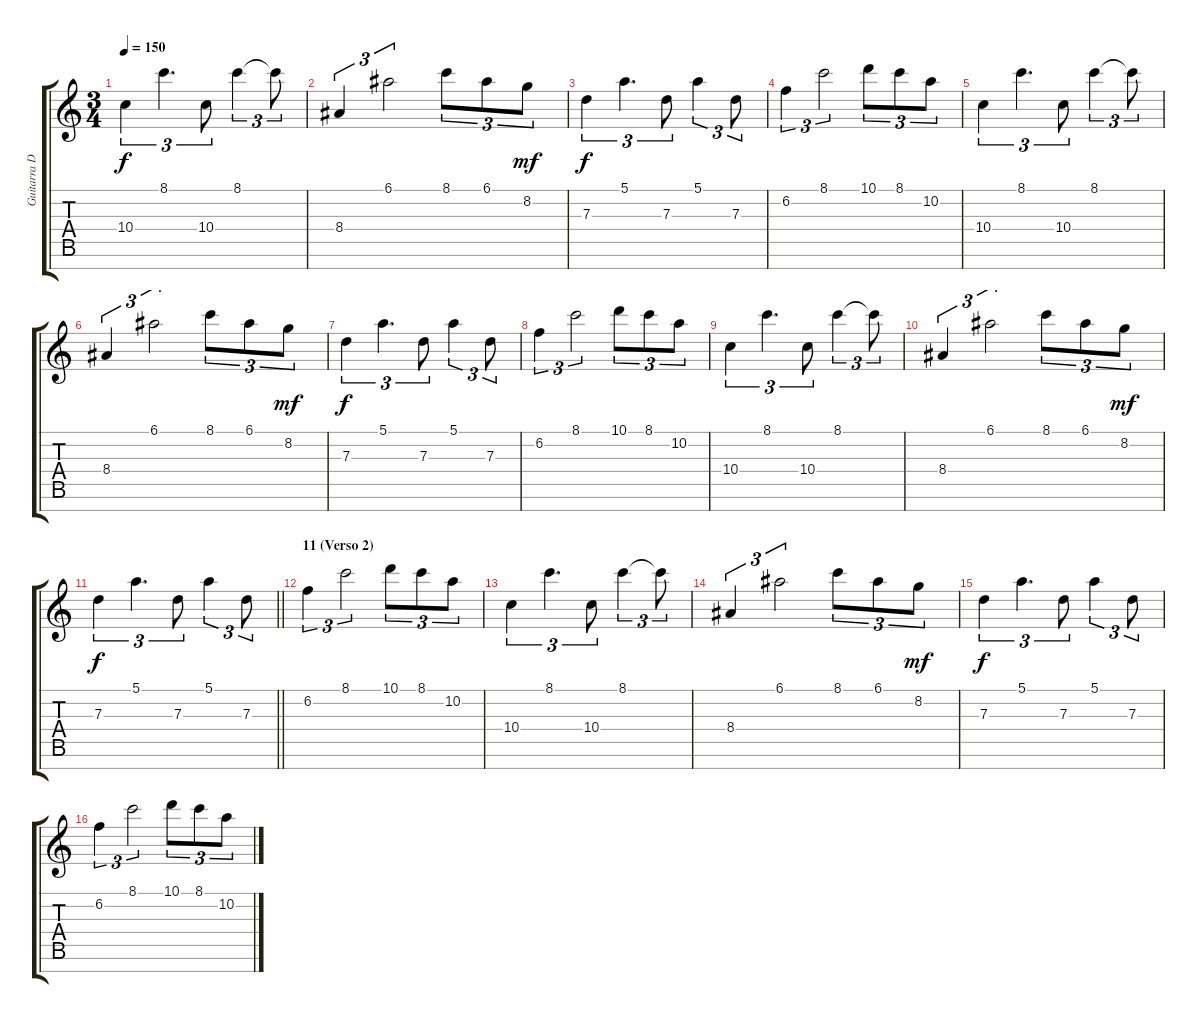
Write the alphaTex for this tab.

\track ("Guitarra Distorsión/Limpia" "Guitarra D") {instrument acousticguitarnylon}
\staff {score tabs}
\tuning (E4 B3 G3 D3 A2 E2 B1) {hide}
\ts (3 4)
\tempo 150
\clef g2
\ks c
10.4.4{tu (3 2) dy f} 8.1.4{d tu (3 2)} 10.4.8{tu (3 2)} 8.1.4{tu (3 2)} 8.1{t}.8{tu (3 2)} |
8.4.4{tu (3 2)} 6.1.2{tu (3 2)} 8.1.8{tu (3 2)} 6.1.8{tu (3 2)} 8.2.8{tu (3 2) dy mf} |
7.3.4{tu (3 2) dy f} 5.1.4{d tu (3 2)} 7.3.8{tu (3 2)} 5.1.4{tu (3 2)} 7.3.8{tu (3 2)} |
6.2.4{tu (3 2)} 8.1.2{tu (3 2)} 10.1.8{tu (3 2)} 8.1.8{tu (3 2)} 10.2.8{tu (3 2)} |
10.4.4{tu (3 2)} 8.1.4{d tu (3 2)} 10.4.8{tu (3 2)} 8.1.4{tu (3 2)} 8.1{t}.8{tu (3 2)} |
8.4.4{tu (3 2)} 6.1.2{tu (3 2)} 8.1.8{tu (3 2)} 6.1.8{tu (3 2)} 8.2.8{tu (3 2) dy mf} |
7.3.4{tu (3 2) dy f} 5.1.4{d tu (3 2)} 7.3.8{tu (3 2)} 5.1.4{tu (3 2)} 7.3.8{tu (3 2)} |
6.2.4{tu (3 2)} 8.1.2{tu (3 2)} 10.1.8{tu (3 2)} 8.1.8{tu (3 2)} 10.2.8{tu (3 2)} |
10.4.4{tu (3 2)} 8.1.4{d tu (3 2)} 10.4.8{tu (3 2)} 8.1.4{tu (3 2)} 8.1{t}.8{tu (3 2)} |
8.4.4{tu (3 2)} 6.1.2{tu (3 2)} 8.1.8{tu (3 2)} 6.1.8{tu (3 2)} 8.2.8{tu (3 2) dy mf} |
\barLineRight lightlight
7.3.4{tu (3 2) dy f} 5.1.4{d tu (3 2)} 7.3.8{tu (3 2)} 5.1.4{tu (3 2)} 7.3.8{tu (3 2)} |
\section ("" "11 (Verso 2)")
6.2.4{tu (3 2)} 8.1.2{tu (3 2)} 10.1.8{tu (3 2)} 8.1.8{tu (3 2)} 10.2.8{tu (3 2)} |
10.4.4{tu (3 2)} 8.1.4{d tu (3 2)} 10.4.8{tu (3 2)} 8.1.4{tu (3 2)} 8.1{t}.8{tu (3 2)} |
8.4.4{tu (3 2)} 6.1.2{tu (3 2)} 8.1.8{tu (3 2)} 6.1.8{tu (3 2)} 8.2.8{tu (3 2) dy mf} |
7.3.4{tu (3 2) dy f} 5.1.4{d tu (3 2)} 7.3.8{tu (3 2)} 5.1.4{tu (3 2)} 7.3.8{tu (3 2)} |
6.2.4{tu (3 2)} 8.1.2{tu (3 2)} 10.1.8{tu (3 2)} 8.1.8{tu (3 2)} 10.2.8{tu (3 2)}
